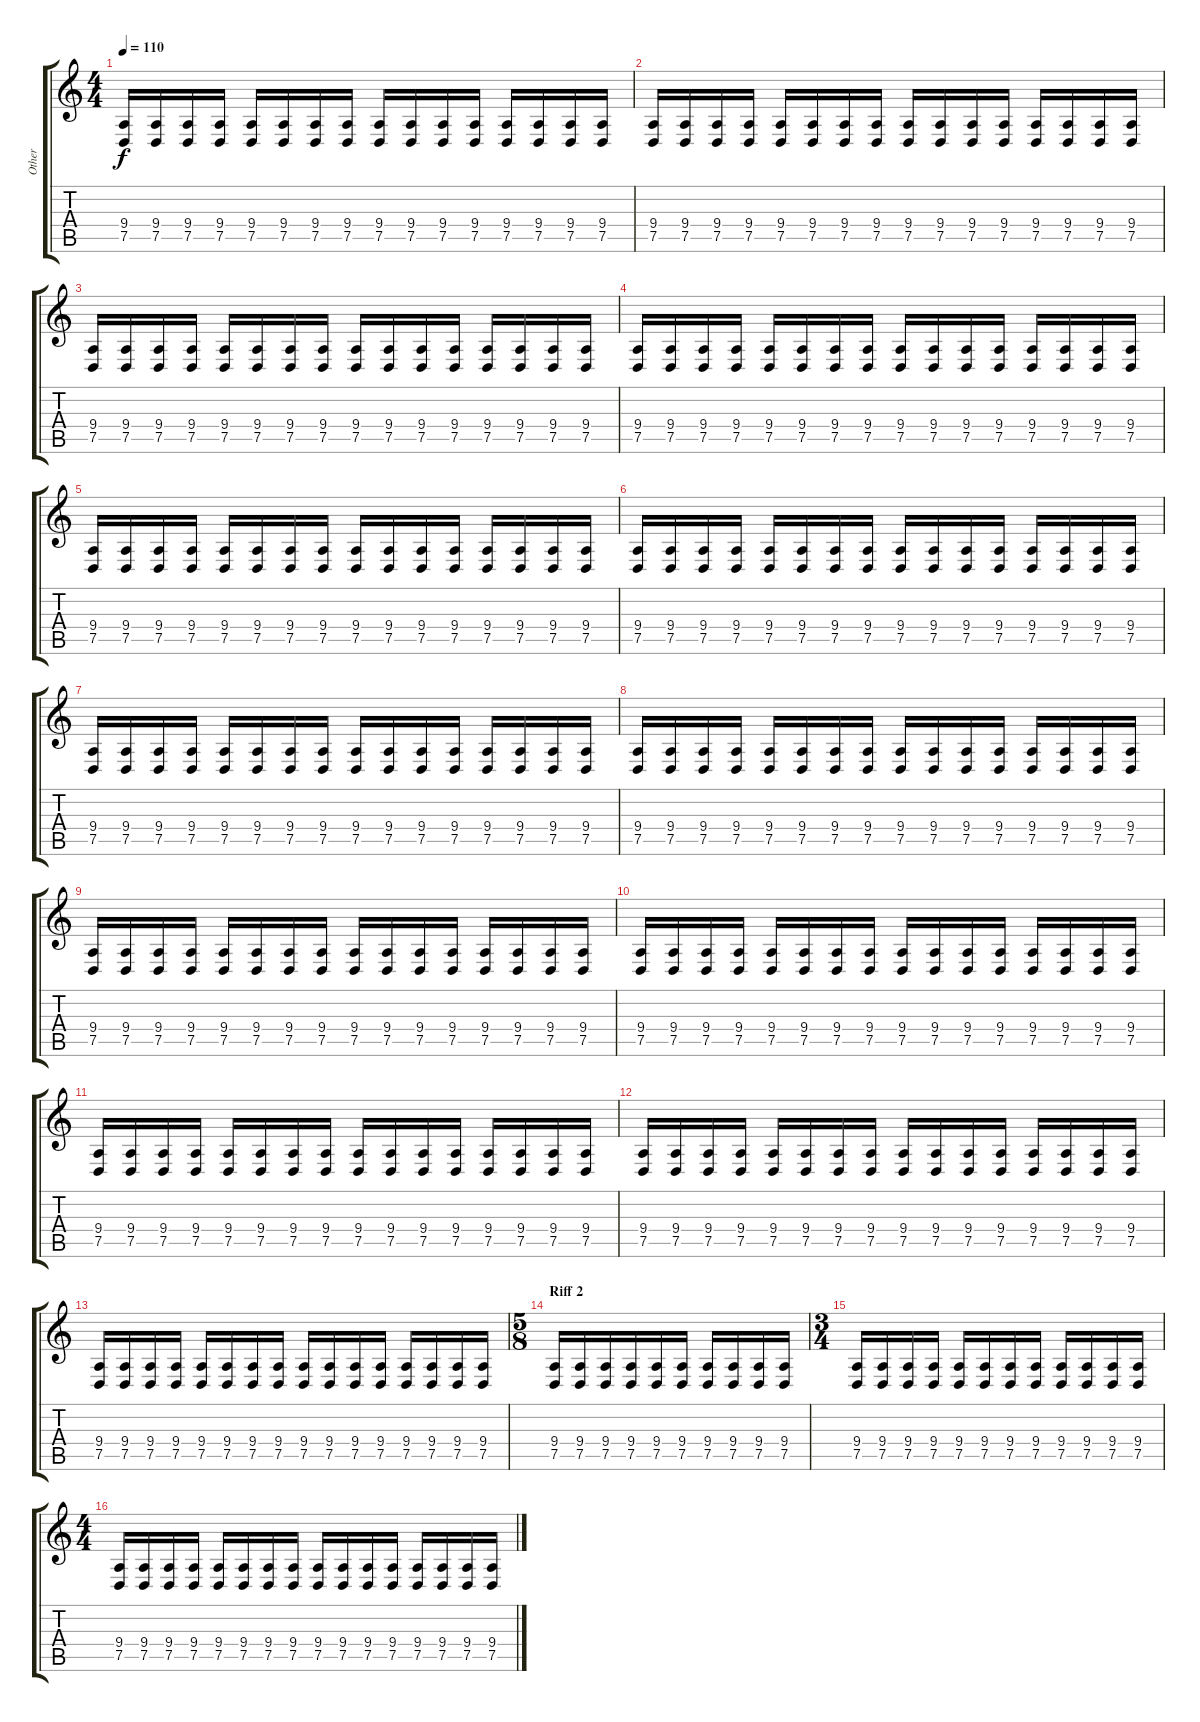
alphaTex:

\track ("Other" "Other") {instrument electricpiano2}
\staff {score tabs}
\tuning (D4 A3 F3 C3 G2 C2) {hide}
\ts (4 4)
\tempo 110
\clef g2
\ks c
(9.4 7.5).16{dy f} (9.4 7.5).16 (9.4 7.5).16 (9.4 7.5).16 (9.4 7.5).16 (9.4 7.5).16 (9.4 7.5).16 (9.4 7.5).16 (9.4 7.5).16 (9.4 7.5).16 (9.4 7.5).16 (9.4 7.5).16 (9.4 7.5).16 (9.4 7.5).16 (9.4 7.5).16 (9.4 7.5).16 |
(9.4 7.5).16 (9.4 7.5).16 (9.4 7.5).16 (9.4 7.5).16 (9.4 7.5).16 (9.4 7.5).16 (9.4 7.5).16 (9.4 7.5).16 (9.4 7.5).16 (9.4 7.5).16 (9.4 7.5).16 (9.4 7.5).16 (9.4 7.5).16 (9.4 7.5).16 (9.4 7.5).16 (9.4 7.5).16 |
(9.4 7.5).16 (9.4 7.5).16 (9.4 7.5).16 (9.4 7.5).16 (9.4 7.5).16 (9.4 7.5).16 (9.4 7.5).16 (9.4 7.5).16 (9.4 7.5).16 (9.4 7.5).16 (9.4 7.5).16 (9.4 7.5).16 (9.4 7.5).16 (9.4 7.5).16 (9.4 7.5).16 (9.4 7.5).16 |
(9.4 7.5).16 (9.4 7.5).16 (9.4 7.5).16 (9.4 7.5).16 (9.4 7.5).16 (9.4 7.5).16 (9.4 7.5).16 (9.4 7.5).16 (9.4 7.5).16 (9.4 7.5).16 (9.4 7.5).16 (9.4 7.5).16 (9.4 7.5).16 (9.4 7.5).16 (9.4 7.5).16 (9.4 7.5).16 |
(9.4 7.5).16 (9.4 7.5).16 (9.4 7.5).16 (9.4 7.5).16 (9.4 7.5).16 (9.4 7.5).16 (9.4 7.5).16 (9.4 7.5).16 (9.4 7.5).16 (9.4 7.5).16 (9.4 7.5).16 (9.4 7.5).16 (9.4 7.5).16 (9.4 7.5).16 (9.4 7.5).16 (9.4 7.5).16 |
(9.4 7.5).16 (9.4 7.5).16 (9.4 7.5).16 (9.4 7.5).16 (9.4 7.5).16 (9.4 7.5).16 (9.4 7.5).16 (9.4 7.5).16 (9.4 7.5).16 (9.4 7.5).16 (9.4 7.5).16 (9.4 7.5).16 (9.4 7.5).16 (9.4 7.5).16 (9.4 7.5).16 (9.4 7.5).16 |
(9.4 7.5).16 (9.4 7.5).16 (9.4 7.5).16 (9.4 7.5).16 (9.4 7.5).16 (9.4 7.5).16 (9.4 7.5).16 (9.4 7.5).16 (9.4 7.5).16 (9.4 7.5).16 (9.4 7.5).16 (9.4 7.5).16 (9.4 7.5).16 (9.4 7.5).16 (9.4 7.5).16 (9.4 7.5).16 |
(9.4 7.5).16 (9.4 7.5).16 (9.4 7.5).16 (9.4 7.5).16 (9.4 7.5).16 (9.4 7.5).16 (9.4 7.5).16 (9.4 7.5).16 (9.4 7.5).16 (9.4 7.5).16 (9.4 7.5).16 (9.4 7.5).16 (9.4 7.5).16 (9.4 7.5).16 (9.4 7.5).16 (9.4 7.5).16 |
(9.4 7.5).16 (9.4 7.5).16 (9.4 7.5).16 (9.4 7.5).16 (9.4 7.5).16 (9.4 7.5).16 (9.4 7.5).16 (9.4 7.5).16 (9.4 7.5).16 (9.4 7.5).16 (9.4 7.5).16 (9.4 7.5).16 (9.4 7.5).16 (9.4 7.5).16 (9.4 7.5).16 (9.4 7.5).16 |
(9.4 7.5).16 (9.4 7.5).16 (9.4 7.5).16 (9.4 7.5).16 (9.4 7.5).16 (9.4 7.5).16 (9.4 7.5).16 (9.4 7.5).16 (9.4 7.5).16 (9.4 7.5).16 (9.4 7.5).16 (9.4 7.5).16 (9.4 7.5).16 (9.4 7.5).16 (9.4 7.5).16 (9.4 7.5).16 |
(9.4 7.5).16 (9.4 7.5).16 (9.4 7.5).16 (9.4 7.5).16 (9.4 7.5).16 (9.4 7.5).16 (9.4 7.5).16 (9.4 7.5).16 (9.4 7.5).16 (9.4 7.5).16 (9.4 7.5).16 (9.4 7.5).16 (9.4 7.5).16 (9.4 7.5).16 (9.4 7.5).16 (9.4 7.5).16 |
(9.4 7.5).16 (9.4 7.5).16 (9.4 7.5).16 (9.4 7.5).16 (9.4 7.5).16 (9.4 7.5).16 (9.4 7.5).16 (9.4 7.5).16 (9.4 7.5).16 (9.4 7.5).16 (9.4 7.5).16 (9.4 7.5).16 (9.4 7.5).16 (9.4 7.5).16 (9.4 7.5).16 (9.4 7.5).16 |
(9.4 7.5).16 (9.4 7.5).16 (9.4 7.5).16 (9.4 7.5).16 (9.4 7.5).16 (9.4 7.5).16 (9.4 7.5).16 (9.4 7.5).16 (9.4 7.5).16 (9.4 7.5).16 (9.4 7.5).16 (9.4 7.5).16 (9.4 7.5).16 (9.4 7.5).16 (9.4 7.5).16 (9.4 7.5).16 |
\ts (5 8)
\section ("" "Riff 2")
(9.4 7.5).16 (9.4 7.5).16 (9.4 7.5).16 (9.4 7.5).16 (9.4 7.5).16 (9.4 7.5).16 (9.4 7.5).16 (9.4 7.5).16 (9.4 7.5).16 (9.4 7.5).16 |
\ts (3 4)
(9.4 7.5).16 (9.4 7.5).16 (9.4 7.5).16 (9.4 7.5).16 (9.4 7.5).16 (9.4 7.5).16 (9.4 7.5).16 (9.4 7.5).16 (9.4 7.5).16 (9.4 7.5).16 (9.4 7.5).16 (9.4 7.5).16 |
\ts (4 4)
(9.4 7.5).16 (9.4 7.5).16 (9.4 7.5).16 (9.4 7.5).16 (9.4 7.5).16 (9.4 7.5).16 (9.4 7.5).16 (9.4 7.5).16 (9.4 7.5).16 (9.4 7.5).16 (9.4 7.5).16 (9.4 7.5).16 (9.4 7.5).16 (9.4 7.5).16 (9.4 7.5).16 (9.4 7.5).16
